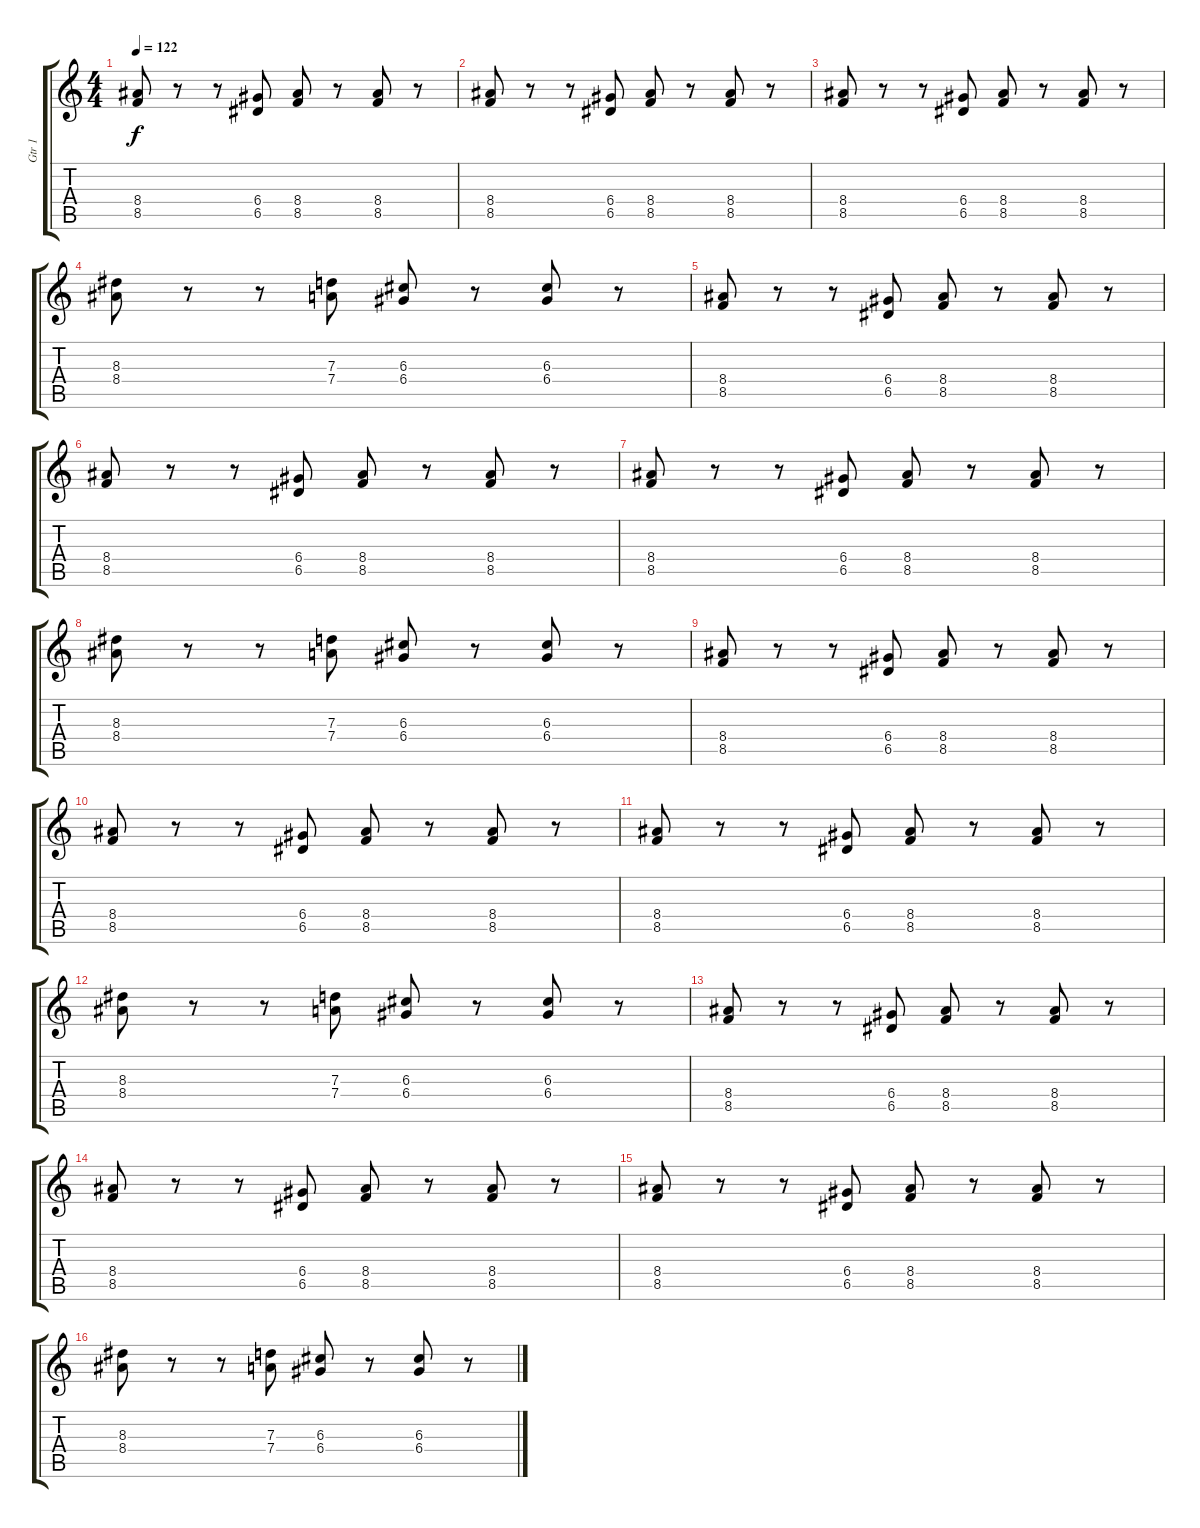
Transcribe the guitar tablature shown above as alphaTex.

\track ("Gtr 1" "Gtr 1") {instrument distortionguitar}
\staff {score tabs}
\tuning (E4 B3 G3 D3 A2 E2) {hide}
\ts (4 4)
\tempo 122
\clef g2
\ks c
(8.4 8.5).8{dy f} r.8 r.8 (6.4 6.5).8 (8.4 8.5).8 r.8 (8.4 8.5).8 r.8 |
(8.4 8.5).8 r.8 r.8 (6.4 6.5).8 (8.4 8.5).8 r.8 (8.4 8.5).8 r.8 |
(8.4 8.5).8 r.8 r.8 (6.4 6.5).8 (8.4 8.5).8 r.8 (8.4 8.5).8 r.8 |
(8.3 8.4).8 r.8 r.8 (7.3 7.4).8 (6.3 6.4).8 r.8 (6.3 6.4).8 r.8 |
(8.4 8.5).8 r.8 r.8 (6.4 6.5).8 (8.4 8.5).8 r.8 (8.4 8.5).8 r.8 |
(8.4 8.5).8 r.8 r.8 (6.4 6.5).8 (8.4 8.5).8 r.8 (8.4 8.5).8 r.8 |
(8.4 8.5).8 r.8 r.8 (6.4 6.5).8 (8.4 8.5).8 r.8 (8.4 8.5).8 r.8 |
(8.3 8.4).8 r.8 r.8 (7.3 7.4).8 (6.3 6.4).8 r.8 (6.3 6.4).8 r.8 |
(8.4 8.5).8 r.8 r.8 (6.4 6.5).8 (8.4 8.5).8 r.8 (8.4 8.5).8 r.8 |
(8.4 8.5).8 r.8 r.8 (6.4 6.5).8 (8.4 8.5).8 r.8 (8.4 8.5).8 r.8 |
(8.4 8.5).8 r.8 r.8 (6.4 6.5).8 (8.4 8.5).8 r.8 (8.4 8.5).8 r.8 |
(8.3 8.4).8 r.8 r.8 (7.3 7.4).8 (6.3 6.4).8 r.8 (6.3 6.4).8 r.8 |
(8.4 8.5).8 r.8 r.8 (6.4 6.5).8 (8.4 8.5).8 r.8 (8.4 8.5).8 r.8 |
(8.4 8.5).8 r.8 r.8 (6.4 6.5).8 (8.4 8.5).8 r.8 (8.4 8.5).8 r.8 |
(8.4 8.5).8 r.8 r.8 (6.4 6.5).8 (8.4 8.5).8 r.8 (8.4 8.5).8 r.8 |
(8.3 8.4).8 r.8 r.8 (7.3 7.4).8 (6.3 6.4).8 r.8 (6.3 6.4).8 r.8
